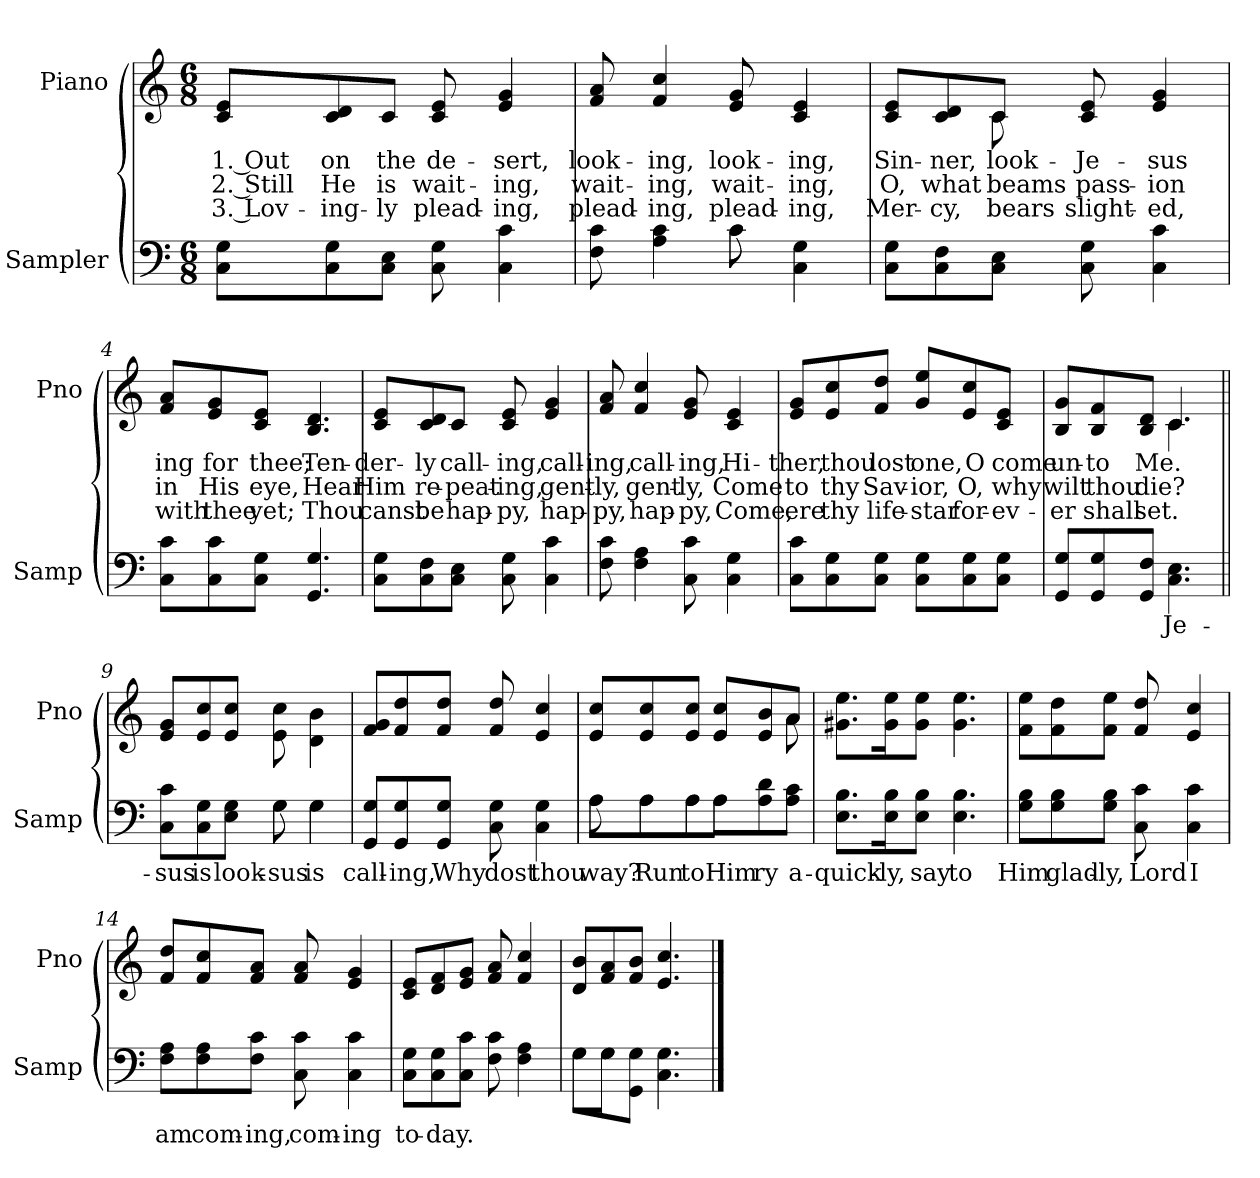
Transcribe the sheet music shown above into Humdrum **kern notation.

**kern	**text	**kern	**text	**text	**text
*part2	*part2	*part1	*part1	*part1	*part1
*staff2	*staff2	*staff1	*staff1	*staff1	*staff1
*I"Sampler	*	*I"Piano	*	*	*
*I'Samp	*	*I'Pno	*	*	*
*clefF4	*	*clefG2	*	*	*
*M6/8	*	*M6/8	*	*	*
=1	=1	=1	=1	=1	=1
8C\ 8G\L	.	8c/ 8e/L	1. Out	2. Still	3. Lov-
8C\ 8G\	.	8c/ 8d/	on	He	-ing-
8C\ 8E\J	.	8c/J	the	is	-ly
8C 8G	.	8c 8e	de-	wait-	plead-
4C 4c	.	4e 4g	-sert,	-ing,	-ing,
=2	=2	=2	=2	=2	=2
*^	*	*	*	*	*
8F 8c	4.ryy	.	8f 8a	look-	wait-	plead-
4A 4c	.	.	4f 4cc	-ing,	-ing,	-ing,
8c\	8c	.	8e 8g	look-	wait-	plead-
4C 4G	4ryy	.	4c 4e	-ing,	-ing,	-ing,
*v	*v	*	*	*	*	*
=3	=3	=3	=3	=3	=3
*	*	*^	*	*	*
8C\ 8G\L	.	8c/ 8e/L	4ryy	Sin-	O,	Mer-
8C\ 8F\	.	8c/ 8d/	.	-ner,	what	-cy,
8C\ 8E\J	.	8c/J	8c	look-	beams	bears
8C 8G	.	8c 8e	4.ryy	Je-	-pass-	slight-
4C 4c	.	4e 4g	.	-sus	-ion	-ed,
*	*	*v	*v	*	*	*
=4	=4	=4	=4	=4	=4
8C\ 8c\L	.	8f/ 8a/L	-ing	in	with
8C\ 8c\	.	8e/ 8g/	for	His	thee
8C\ 8G\J	.	8c/ 8e/J	thee;	eye,	yet;
4.GG 4.G	.	4.B 4.d	Ten-	Hear	Thou
=5	=5	=5	=5	=5	=5
8C\ 8G\L	.	8c/ 8e/L	-der-	Him	canst
8C\ 8F\	.	8c/ 8d/	-ly	re-	be
8C\ 8E\J	.	8c/J	call-	-peat-	hap-
8C 8G	.	8c 8e	-ing,	-ing,	-py,
4C 4c	.	4e 4g	call-	gent-	hap-
=6	=6	=6	=6	=6	=6
8F 8c	.	8f 8a	-ing,	-ly,	-py,
4F 4A	.	4f 4cc	call-	gent-	hap-
8C 8c	.	8e 8g	-ing,	-ly,	-py,
4C 4G	.	4c 4e	Hi-	Come	Come,
=7	=7	=7	=7	=7	=7
8C\ 8c\L	.	8e/ 8g/L	-ther,	to	ere
8C\ 8G\	.	8e/ 8cc/	thou	thy	thy
8C\ 8G\J	.	8f/ 8dd/J	lost	Sav-	life-
8C\ 8G\L	.	8g/ 8ee/L	one,	-ior,	-star
8C\ 8G\	.	8e/ 8cc/	O	O,	for-
8C\ 8G\J	.	8c/ 8e/J	come	why	-ev-
=8	=8	=8	=8	=8	=8
*	*	*^	*	*	*
8GG/ 8G/L	.	8B/ 8g/L	4.ryy	un-	wilt	-er
8GG/ 8G/	.	8B/ 8f/	.	-to	thou	shall
8GG/ 8F/J	.	8B/ 8d/J	.	Me.	die?	set.
4.C 4.E	Je-	4.c/	4.c	.	.	.
=9||	=9||	=9||	=9||	=9||	=9||	=9||
*^	*	*	*	*	*	*
!	!	!	!LO:TX:t=Refrain	!	!	!	!
*	*	*	*v	*v	*	*	*
8C\ 8c\L	4.ryy	-sus	8e/ 8g/L	.	.	.
8C\ 8G\	.	is	8e/ 8cc/	.	.	.
8E\ 8G\J	.	look-	8e/ 8cc/J	.	.	.
8G\	8G	-sus	8e\ 8cc\	.	.	.
4G\	4G	is	4d\ 4b\	.	.	.
*v	*v	*	*	*	*	*
=10	=10	=10	=10	=10	=10
8GG/ 8G/L	call-	8f/ 8g/L	.	.	.
8GG/ 8G/	-ing,	8f/ 8dd/	.	.	.
8GG/ 8G/J	Why	8f/ 8dd/J	.	.	.
8C 8G	dost	8f 8dd	.	.	.
4C 4G	thou	4e 4cc	.	.	.
=11	=11	=11	=11	=11	=11
*^	*	*^	*	*	*
8A\L	8A	-way?	8e/ 8cc/L	8ryy	.	.	.
*	*	*	*v	*v	*	*	*
8A\	8A\L	Run	8e/ 8cc/	.	.	.
8A\J	8A\	to	8e/ 8cc/J	.	.	.
8A\L	8A\J	Him	8e/ 8cc/L	.	.	.
8A\ 8d\	4ryy	-ry	8e/ 8b/	.	.	.
*	*	*	*^	*	*	*
8A\ 8c\J	.	a-	8a/J	8a	.	.	.
*v	*v	*	*	*	*	*	*
*	*	*v	*v	*	*	*
=12	=12	=12	=12	=12	=12
8.E\ 8.B\L	quick-	8.g#X\ 8.ee\L	.	.	.
16E\ 16B\K	-ly,	16g#\ 16ee\K	.	.	.
8E\ 8B\J	say	8g#\ 8ee\J	.	.	.
4.E 4.B	to	4.g# 4.ee	.	.	.
=13	=13	=13	=13	=13	=13
8G\ 8B\L	Him	8f\ 8ee\L	.	.	.
8G\ 8B\	glad-	8f\ 8dd\	.	.	.
8G\ 8B\J	-ly,	8f\ 8ee\J	.	.	.
8C 8c	Lord	8f 8dd	.	.	.
4C 4c	I	4e 4cc	.	.	.
=14	=14	=14	=14	=14	=14
8F\ 8A\L	am	8f/ 8dd/L	.	.	.
8F\ 8A\	com-	8f/ 8cc/	.	.	.
8F\ 8c\J	-ing,	8f/ 8a/J	.	.	.
8C 8c	com-	8f 8a	.	.	.
4C 4c	-ing	4e 4g	.	.	.
=15	=15	=15	=15	=15	=15
8C\ 8G\L	to-	8c/ 8e/L	.	.	.
8C\ 8G\	-day.	8d/ 8f/	.	.	.
8C\ 8c\J	.	8e/ 8g/J	.	.	.
8F 8c	.	8f 8a	.	.	.
4F 4A	.	4f 4cc	.	.	.
=16	=16	=16	=16	=16	=16
*^	*	*	*	*	*
8G\L	8G\L	.	8d/ 8b/L	.	.	.
8G\	8G\J	.	8f/ 8a/	.	.	.
8GG\ 8G\J	2ryy	.	8f/ 8b/J	.	.	.
4.C 4.G	.	.	4.e 4.cc	.	.	.
*v	*v	*	*	*	*	*
==	==	==	==	==	==
*-	*-	*-	*-	*-	*-
